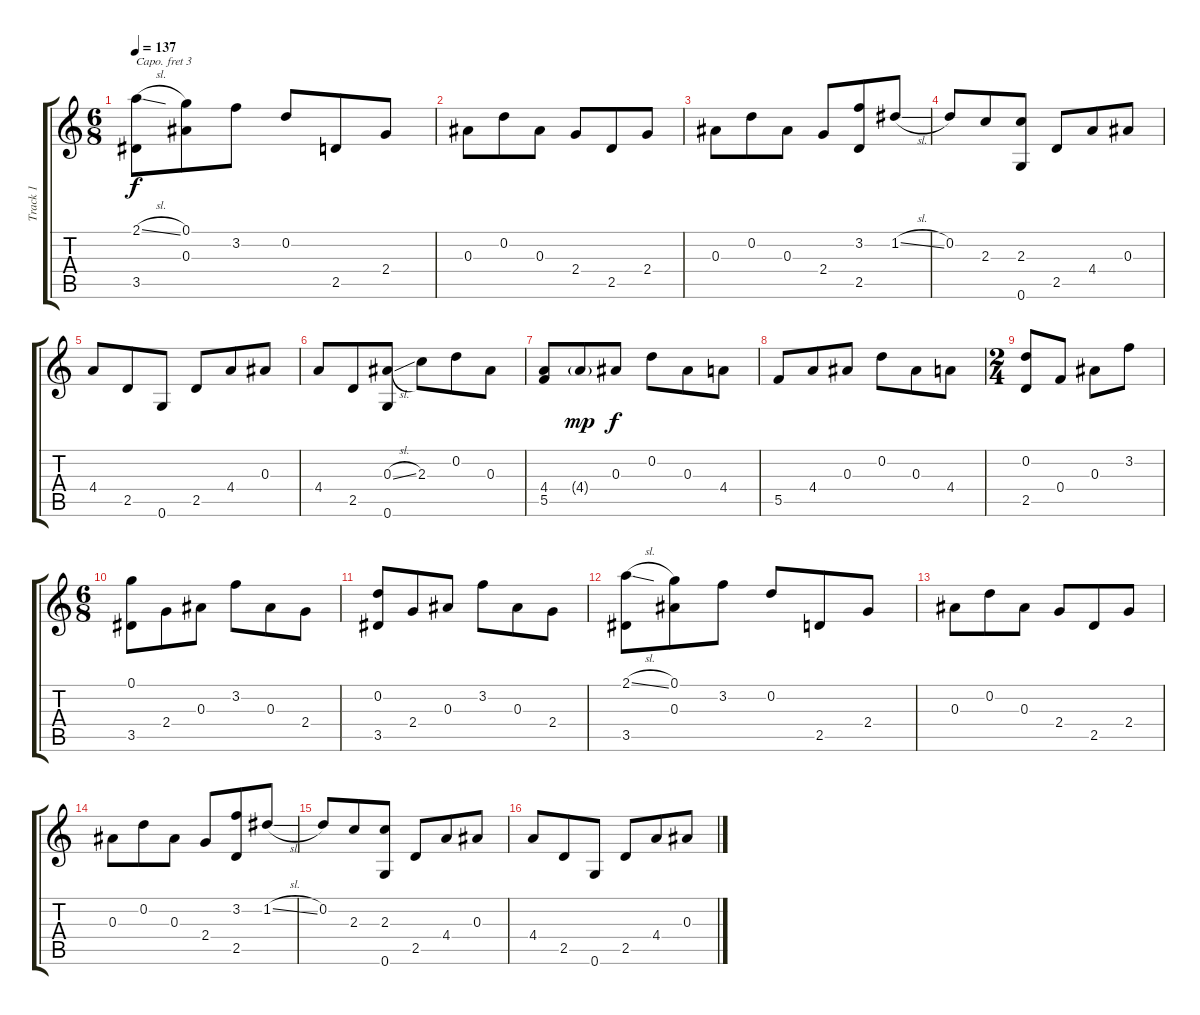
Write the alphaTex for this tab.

\track ("Track 1" "Track 1") {instrument acousticguitarsteel}
\staff {score tabs}
\capo 3
\tuning (E4 B3 G3 D3 A2 E2) {hide}
\ts (6 8)
\tempo 137
\clef g2
\ks c
(2.1{sl} 3.5).8{dy f} (0.1 0.3).8 3.2.8 0.2.8 2.5.8 2.4.8 |
0.3.8 0.2.8 0.3.8 2.4.8 2.5.8 2.4.8 |
0.3.8 0.2.8 0.3.8 2.4.8 (3.2 2.5).8 1.2{sl}.8 |
0.2.8 2.3.8 (2.3 0.6).8 2.5.8 4.4.8 0.3.8 |
4.4.8 2.5.8 0.6.8 2.5.8 4.4.8 0.3.8 |
4.4.8 2.5.8 (0.3{sl} 0.6).8 2.3.8 0.2.8 0.3.8 |
(4.4 5.5).8 4.4{g}.8{dy mp} 0.3.8{dy f} 0.2.8 0.3.8 4.4.8 |
5.5.8 4.4.8 0.3.8 0.2.8 0.3.8 4.4.8 |
\ts (2 4)
(0.2 2.5).8 0.4.8 0.3.8 3.2.8 |
\ts (6 8)
(0.1 3.5).8 2.4.8 0.3.8 3.2.8 0.3.8 2.4.8 |
(0.2 3.5).8 2.4.8 0.3.8 3.2.8 0.3.8 2.4.8 |
(2.1{sl} 3.5).8 (0.1 0.3).8 3.2.8 0.2.8 2.5.8 2.4.8 |
0.3.8 0.2.8 0.3.8 2.4.8 2.5.8 2.4.8 |
0.3.8 0.2.8 0.3.8 2.4.8 (3.2 2.5).8 1.2{sl}.8 |
0.2.8 2.3.8 (2.3 0.6).8 2.5.8 4.4.8 0.3.8 |
4.4.8 2.5.8 0.6.8 2.5.8 4.4.8 0.3.8
